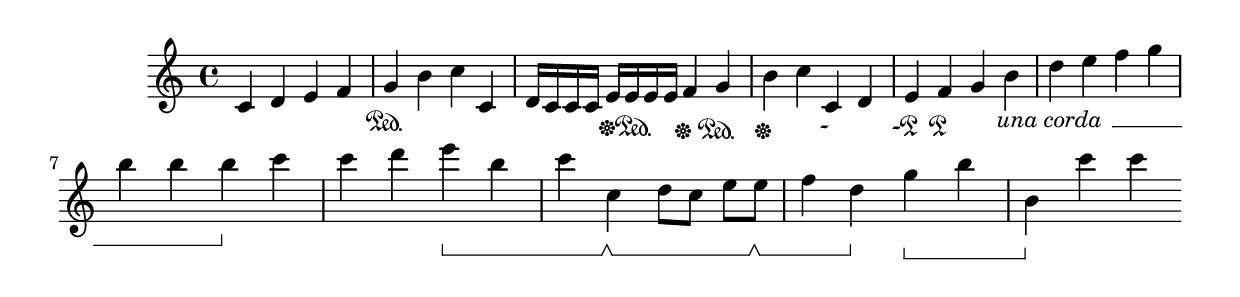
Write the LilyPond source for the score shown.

\version "1.7.6"
\header{
texidoc = "Piano pedal symbols merge stop and start.  The strings are configurable. 
Text style, bracket style, and a mixture of both are supported.
Brackets work  across line breaks.

"

}




\score{
\context Staff \notes\relative c'{

c4 d e f g 
-\sustainDown b c c, |
  [d16  c  c c] [e e -\sustainUp -\sustainDown e e ] f4 -\sustainUp
    g-\sustainDown |
  b -\sustainUp c 
  \property Staff.pedalSustainStrings = #'("-" "-P" "P")
  \property Staff.SustainPedal \override #'padding = #-2
  c, -\sustainDown d e -\sustainUp -\sustainDown f
  -\sustainUp g b 

  \property Staff.UnaCordaPedal \override #'pedal-type = #'mixed
  d \unaCorda e f g
  \break
   | b b b  \treCorde c |


\property Staff.SustainPedal \override #'pedal-type = #'bracket

c4 d e -\sustainDown b c c, -\sustainUp -\sustainDown [d8 c] [e8 e -\sustainUp -\sustainDown] f4 d
-\sustainUp g -\sustainDown b b, -\sustainUp c'
c4 



}
\paper{
}
\midi{
\tempo 4 = 60
}
}
%% new-chords-done %%
